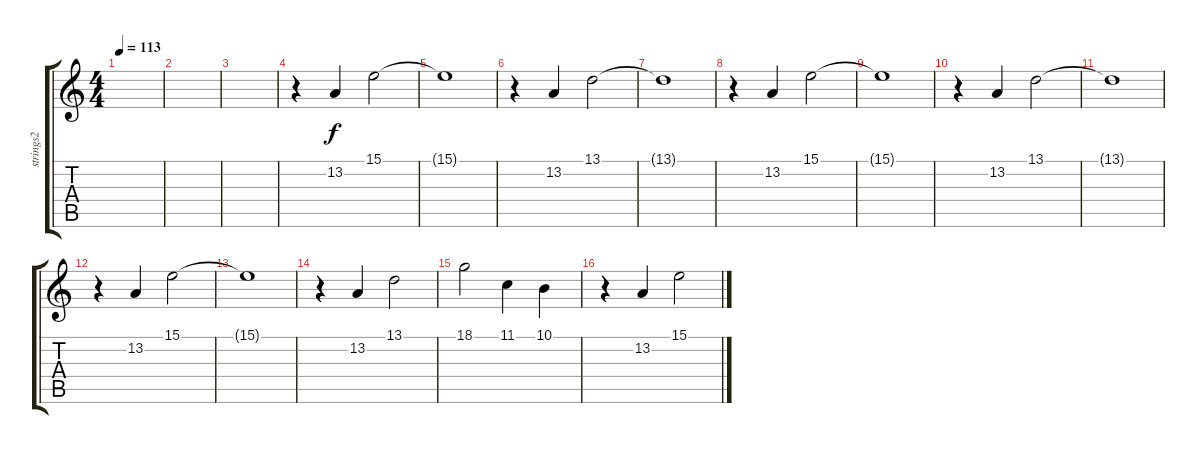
\track ("strings2" "strings2") {instrument stringensemble2}
\staff {score tabs}
\tuning (Db4 Ab3 E3 B2 Gb2 B1) {hide}
\ts (4 4)
\tempo 113
\clef g2
\ks c
|
|
|
r.4 13.2.4 15.1.2 |
15.1{t}.1 |
r.4 13.2.4 13.1.2 |
13.1{t}.1 |
r.4 13.2.4 15.1.2 |
15.1{t}.1 |
r.4 13.2.4 13.1.2 |
13.1{t}.1 |
r.4 13.2.4 15.1.2 |
15.1{t}.1 |
r.4 13.2.4 13.1.2 |
18.1.2 11.1.4 10.1.4 |
r.4 13.2.4 15.1.2
